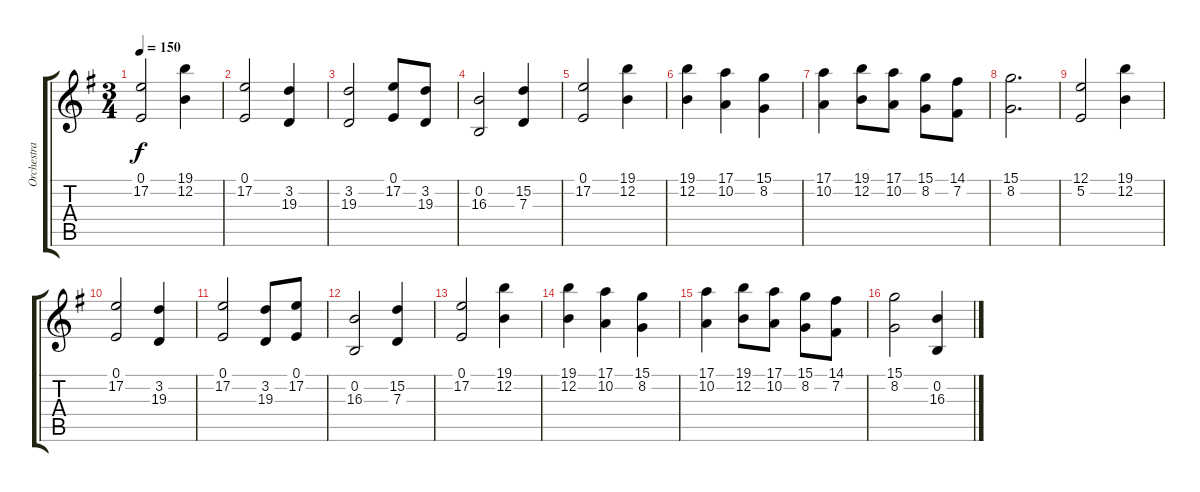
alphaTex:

\track ("Orchestra" "Orchestra") {instrument stringensemble1}
\staff {score tabs}
\tuning (E4 B3 G3 D3 A2 E2) {hide}
\ts (3 4)
\tempo 150
\clef g2
\ks g
(0.1 17.2).2{dy f} (19.1 12.2).4 |
(0.1 17.2).2 (3.2 19.3).4 |
(3.2 19.3).2 (0.1 17.2).8 (3.2 19.3).8 |
(0.2 16.3).2 (15.2 7.3).4 |
(0.1 17.2).2 (19.1 12.2).4 |
(19.1 12.2).4 (17.1 10.2).4 (15.1 8.2).4 |
(17.1 10.2).4 (19.1 12.2).8 (17.1 10.2).8 (15.1 8.2).8 (14.1 7.2).8 |
(15.1 8.2).2{d} |
(12.1 5.2).2 (19.1 12.2).4 |
(0.1 17.2).2 (3.2 19.3).4 |
(0.1 17.2).2 (3.2 19.3).8 (0.1 17.2).8 |
(0.2 16.3).2 (15.2 7.3).4 |
(0.1 17.2).2 (19.1 12.2).4 |
(19.1 12.2).4 (17.1 10.2).4 (15.1 8.2).4 |
(17.1 10.2).4 (19.1 12.2).8 (17.1 10.2).8 (15.1 8.2).8 (14.1 7.2).8 |
(15.1 8.2).2 (0.2 16.3).4
